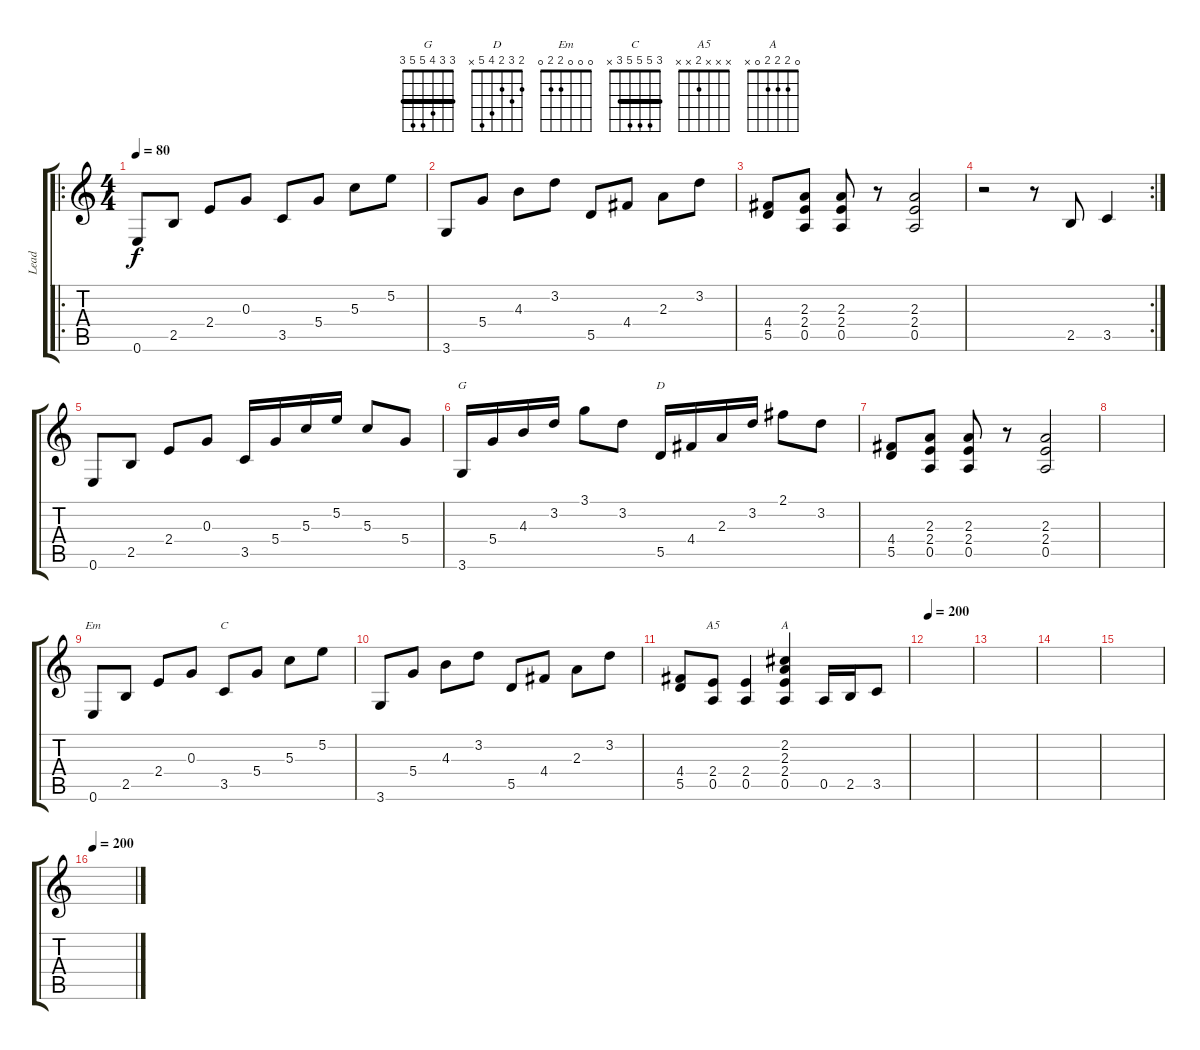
\track ("Lead" "Lead") {instrument overdrivenguitar}
\staff {score tabs}
\tuning (E4 B3 G3 D3 A2 E2) {hide}
\chord ("G" 3 3 4 5 5 3) {barre 3}
\chord ("D" 2 3 2 4 5 x)
\chord ("Em" 0 0 0 2 2 0)
\chord ("C" 3 5 5 5 3 x) {barre 3}
\chord ("A5" x x x 2 x x)
\chord ("A" 0 2 2 2 0 x)
\ro
\ts (4 4)
\tempo 80
\clef g2
\ks c
0.6.8{dy f instrument overdrivenguitar} 2.5.8 2.4.8 0.3.8 3.5.8 5.4.8 5.3.8 5.2.8 |
3.6.8 5.4.8 4.3.8 3.2.8 5.5.8 4.4.8 2.3.8 3.2.8 |
(4.4 5.5).8 (2.3 2.4 0.5).8 (2.3 2.4 0.5).8 r.8 (2.3 2.4 0.5).2 |
\rc 2
r.2 r.8 2.5.8 3.5.4 |
0.6.8 2.5.8 2.4.8 0.3.8 3.5.16 5.4.16 5.3.16 5.2.16 5.3.8 5.4.8 |
3.6.16{ch "G"} 5.4.16 4.3.16 3.2.16 3.1.8 3.2.8 5.5.16{ch "D"} 4.4.16 2.3.16 3.2.16 2.1.8 3.2.8 |
(4.4 5.5).8 (2.3 2.4 0.5).8 (2.3 2.4 0.5).8 r.8 (2.3 2.4 0.5).2 |
|
0.6.8{ch "Em"} 2.5.8 2.4.8 0.3.8 3.5.8{ch "C"} 5.4.8 5.3.8 5.2.8 |
3.6.8 5.4.8 4.3.8 3.2.8 5.5.8 4.4.8 2.3.8 3.2.8 |
(4.4 5.5).8 (2.4 0.5).8{ch "A5"} (2.4 0.5).4 (2.2 2.3 2.4 0.5).4{ch "A"} 0.5.16 2.5.16 3.5.8 |
\tempo 200
|
|
|
|
\tempo 200
